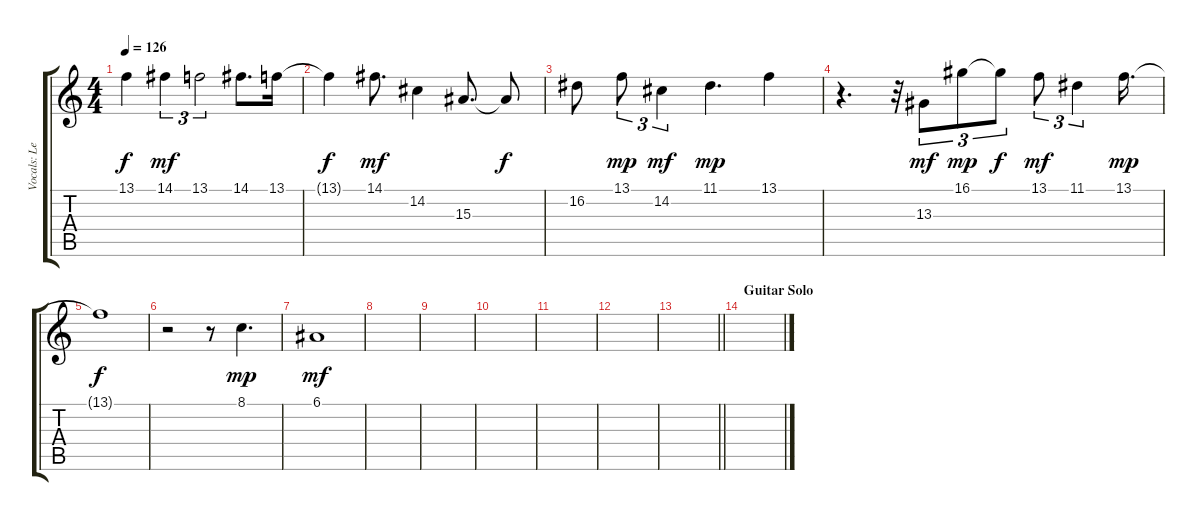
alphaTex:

\track ("Vocals: Lead" "Vocals: Le") {instrument lead3calliope}
\staff {score tabs}
\tuning (E4 B3 G3 D3 A2 E2) {hide}
\ts (4 4)
\tempo 126
\clef g2
\ks c
13.1.4{dy f} 14.1.4{tu (3 2) dy mf} 13.1.2{tu (3 2)} 14.1.8{d} 13.1.16 |
13.1{t}.4{dy f} 14.1.8{d dy mf} 14.2.4 15.3.8{d} 15.3{t}.8{dy f} |
16.2.8 13.1.8{tu (3 2) dy mp} 14.2.4{tu (3 2) dy mf} 11.1.4{d dy mp} 13.1.4 |
r.4{d} r.32 13.3.8{tu (3 2) dy mf} 16.1.8{tu (3 2) dy mp} 16.1{t}.8{tu (3 2) dy f} 13.1.8{tu (3 2) dy mf} 11.1.4{tu (3 2)} 13.1.16{d dy mp} |
13.1{t}.1{dy f} |
r.2 r.8 8.1.4{d dy mp} |
6.1.1{dy mf} |
|
|
|
|
|
\barLineRight lightlight
|
\section ("" "Guitar Solo")
